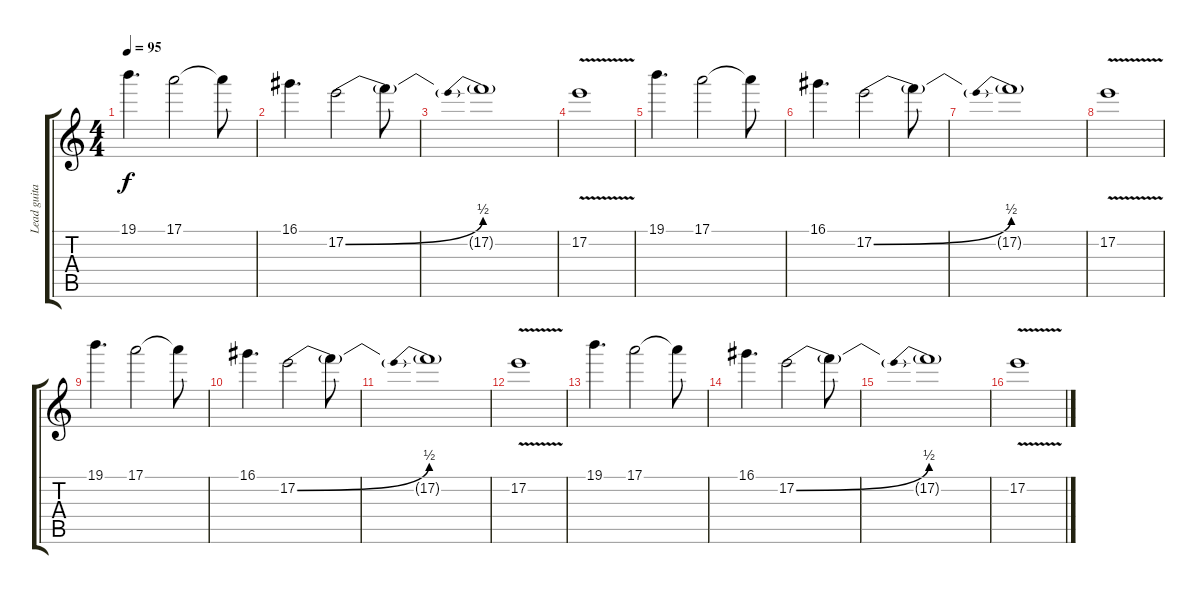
\track ("Lead guitar" "Lead guita") {instrument overdrivenguitar}
\staff {score tabs}
\tuning (E4 B3 G3 D3 A2 E2) {hide}
\ts (4 4)
\tempo 95
\clef g2
\ks c
19.1.4{d dy f} 17.1.2 17.1{t}.8 |
16.1.4{d} 17.2{be (bend 0 0 60 2)}.2 17.2{t}.8 |
17.2{be (prebend 0 2 60 2) t}.1 |
17.2{v}.1 |
19.1.4{d} 17.1.2 17.1{t}.8 |
16.1.4{d} 17.2{be (bend 0 0 60 2)}.2 17.2{t}.8 |
17.2{be (prebend 0 2 60 2) t}.1 |
17.2{v}.1 |
19.1.4{d} 17.1.2 17.1{t}.8 |
16.1.4{d} 17.2{be (bend 0 0 60 2)}.2 17.2{t}.8 |
17.2{be (prebend 0 2 60 2) t}.1 |
17.2{v}.1 |
19.1.4{d} 17.1.2 17.1{t}.8 |
16.1.4{d} 17.2{be (bend 0 0 60 2)}.2 17.2{t}.8 |
17.2{be (prebend 0 2 60 2) t}.1 |
17.2{v}.1
